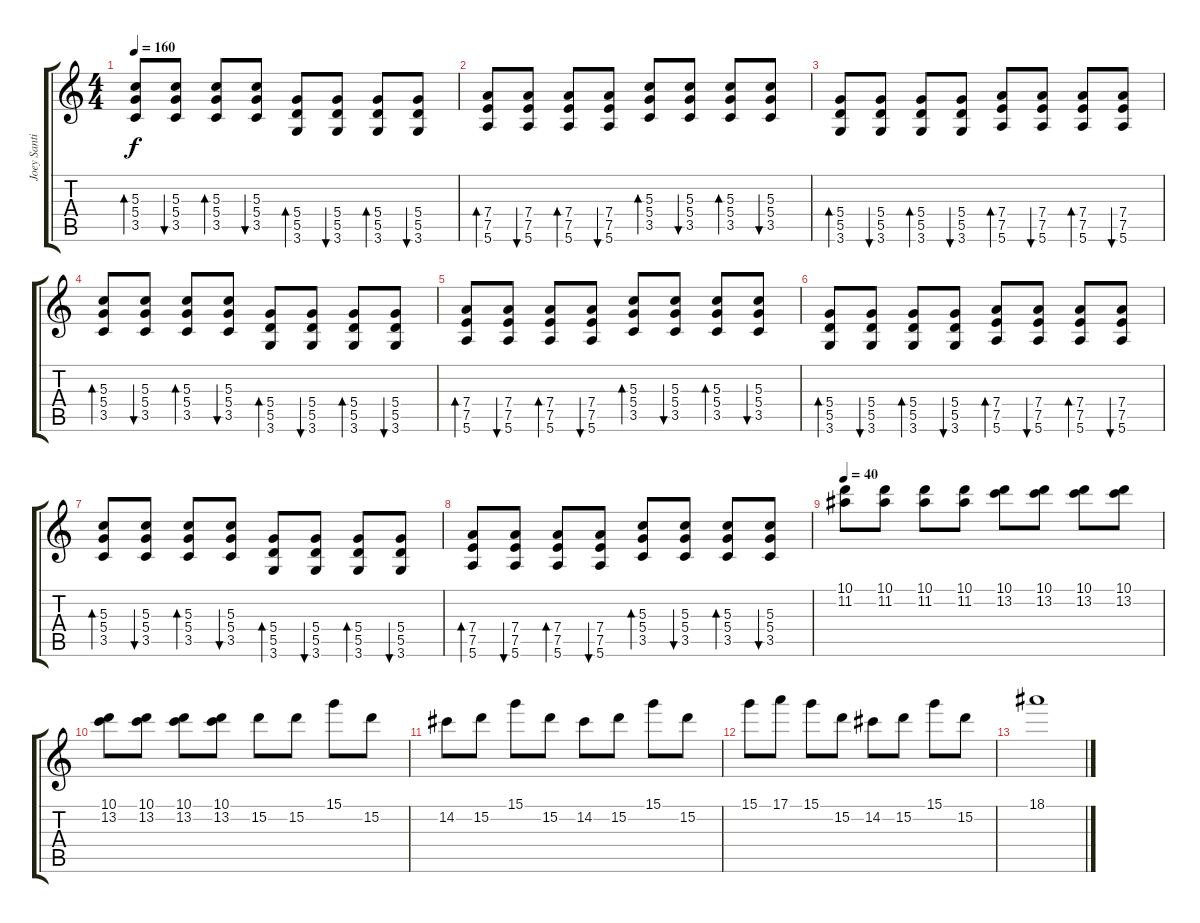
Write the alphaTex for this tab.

\track ("Joey Santiago" "Joey Santi") {instrument electricguitarclean}
\staff {score tabs}
\tuning (E4 B3 G3 D3 A2 E2) {hide}
\ts (4 4)
\tempo 160
\clef g2
\ks c
(5.3 5.4 3.5).8{bd 60 dy f} (5.3 5.4 3.5).8{bu 60} (5.3 5.4 3.5).8{bd 60} (5.3 5.4 3.5).8{bu 60} (5.4 5.5 3.6).8{bd 60} (5.4 5.5 3.6).8{bu 60} (5.4 5.5 3.6).8{bd 60} (5.4 5.5 3.6).8{bu 60} |
(7.4 7.5 5.6).8{bd 60} (7.4 7.5 5.6).8{bu 60} (7.4 7.5 5.6).8{bd 60} (7.4 7.5 5.6).8{bu 60} (5.3 5.4 3.5).8{bd 60} (5.3 5.4 3.5).8{bu 60} (5.3 5.4 3.5).8{bd 60} (5.3 5.4 3.5).8{bu 60} |
(5.4 5.5 3.6).8{bd 60} (5.4 5.5 3.6).8{bu 60} (5.4 5.5 3.6).8{bd 60} (5.4 5.5 3.6).8{bu 60} (7.4 7.5 5.6).8{bd 60} (7.4 7.5 5.6).8{bu 60} (7.4 7.5 5.6).8{bd 60} (7.4 7.5 5.6).8{bu 60} |
(5.3 5.4 3.5).8{bd 60} (5.3 5.4 3.5).8{bu 60} (5.3 5.4 3.5).8{bd 60} (5.3 5.4 3.5).8{bu 60} (5.4 5.5 3.6).8{bd 60} (5.4 5.5 3.6).8{bu 60} (5.4 5.5 3.6).8{bd 60} (5.4 5.5 3.6).8{bu 60} |
(7.4 7.5 5.6).8{bd 60} (7.4 7.5 5.6).8{bu 60} (7.4 7.5 5.6).8{bd 60} (7.4 7.5 5.6).8{bu 60} (5.3 5.4 3.5).8{bd 60} (5.3 5.4 3.5).8{bu 60} (5.3 5.4 3.5).8{bd 60} (5.3 5.4 3.5).8{bu 60} |
(5.4 5.5 3.6).8{bd 60} (5.4 5.5 3.6).8{bu 60} (5.4 5.5 3.6).8{bd 60} (5.4 5.5 3.6).8{bu 60} (7.4 7.5 5.6).8{bd 60} (7.4 7.5 5.6).8{bu 60} (7.4 7.5 5.6).8{bd 60} (7.4 7.5 5.6).8{bu 60} |
(5.3 5.4 3.5).8{bd 60} (5.3 5.4 3.5).8{bu 60} (5.3 5.4 3.5).8{bd 60} (5.3 5.4 3.5).8{bu 60} (5.4 5.5 3.6).8{bd 60} (5.4 5.5 3.6).8{bu 60} (5.4 5.5 3.6).8{bd 60} (5.4 5.5 3.6).8{bu 60} |
(7.4 7.5 5.6).8{bd 60} (7.4 7.5 5.6).8{bu 60} (7.4 7.5 5.6).8{bd 60} (7.4 7.5 5.6).8{bu 60} (5.3 5.4 3.5).8{bd 60} (5.3 5.4 3.5).8{bu 60} (5.3 5.4 3.5).8{bd 60} (5.3 5.4 3.5).8{bu 60} |
\tempo 40
(10.1 11.2).8 (10.1 11.2).8 (10.1 11.2).8 (10.1 11.2).8 (10.1 13.2).8 (10.1 13.2).8 (10.1 13.2).8 (10.1 13.2).8 |
(10.1 13.2).8 (10.1 13.2).8 (10.1 13.2).8 (10.1 13.2).8 15.2.8 15.2.8 15.1.8 15.2.8 |
14.2.8 15.2.8 15.1.8 15.2.8 14.2.8 15.2.8 15.1.8 15.2.8 |
15.1.8 17.1.8 15.1.8 15.2.8 14.2.8 15.2.8 15.1.8 15.2.8 |
18.1.1{volume 0}
